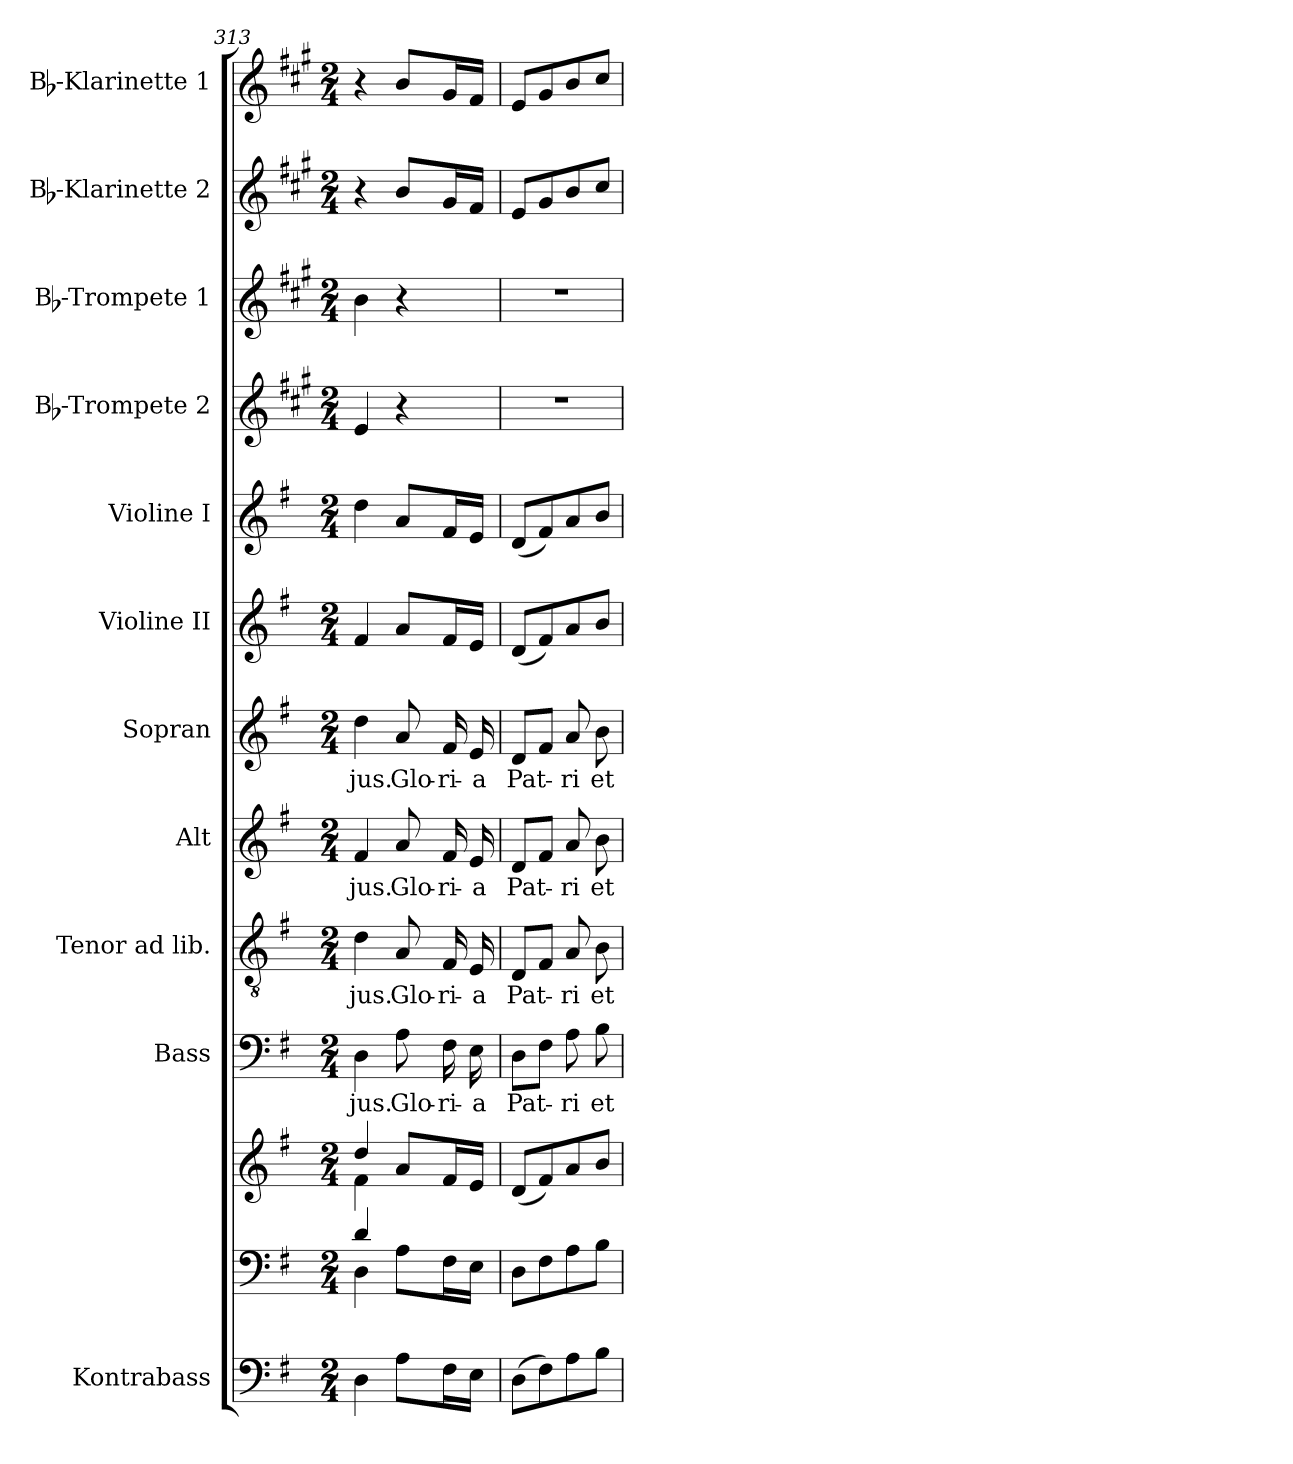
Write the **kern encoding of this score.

**kern	**kern	**kern	**kern	**text	**kern	**text	**kern	**text	**kern	**text	**kern	**kern	**kern	**kern	**kern	**kern
*part12	*part11	*part11	*part10	*part10	*part9	*part9	*part8	*part8	*part7	*part7	*part6	*part5	*part4	*part3	*part2	*part1
*staff13	*staff12	*staff11	*staff10	*staff10	*staff9	*staff9	*staff8	*staff8	*staff7	*staff7	*staff6	*staff5	*staff4	*staff3	*staff2	*staff1
*I"Kontrabass	*	*	*I"Bass	*	*I"Tenor ad lib.	*	*I"Alt	*	*I"Sopran	*	*I"Violine II	*I"Violine I	*I"Bb-Trompete 2	*I"Bb-Trompete 1	*I"Bb-Klarinette 2	*I"Bb-Klarinette 1
*I'Kb.	*	*	*I'B.	*	*I'T.	*	*I'A.	*	*I'S.	*	*I'Vl. II	*I'Vl. I	*I'Bb Trp. 2	*I'Bb Trp. 1	*I'Bb Kl. 2	*I'Bb Kl. 1
*clefF4	*clefF4	*clefG2	*clefF4	*	*clefGv2	*	*clefG2	*	*clefG2	*	*clefG2	*clefG2	*clefG2	*clefG2	*clefG2	*clefG2
*ITrd7c12	*	*	*	*	*	*	*	*	*	*	*	*	*ITrd1c2	*ITrd1c2	*ITrd1c2	*ITrd1c2
*k[f#]	*k[f#]	*k[f#]	*k[f#]	*	*k[f#]	*	*k[f#]	*	*k[f#]	*	*k[f#]	*k[f#]	*k[f#]	*k[f#]	*k[f#]	*k[f#]
*G:	*G:	*G:	*G:	*	*G:	*	*G:	*	*G:	*	*G:	*G:	*G:	*G:	*G:	*G:
*M2/4	*M2/4	*M2/4	*M2/4	*	*M2/4	*	*M2/4	*	*M2/4	*	*M2/4	*M2/4	*M2/4	*M2/4	*M2/4	*M2/4
=313	=313	=313	=313	=313	=313	=313	=313	=313	=313	=313	=313	=313	=313	=313	=313	=313
*	*^	*^	*	*	*	*	*	*	*	*	*	*	*	*	*	*
!	!	!	!	!	!	!LO:LY:b	!	!LO:LY:b	!	!LO:LY:b	!	!LO:LY:b	!	!	!	!	!	!
4DD\	4d/	4D\	4dd/	4f#\	4D\	-jus.	4d\	-jus.	4f#/	-jus.	4dd\	-jus.	4f#/	4dd\	4d/	4a\	4r	4r
!	!	!	!	!	!	!LO:LY:b	!	!LO:LY:b	!	!LO:LY:b	!	!LO:LY:b	!	!	!	!	!	!
8AA\L	4ryy	8A\L	8a/L	4ryy	8A\	Glo-	8A/	Glo-	8a/	Glo-	8a/	Glo-	8a/L	8a/L	4r	4r	8a/L	8a/L
!	!	!	!	!	!	!LO:LY:b	!	!LO:LY:b	!	!LO:LY:b	!	!LO:LY:b	!	!	!	!	!	!
16FF#\L	.	16F#\L	16f#/L	.	16F#\	-ri-	16F#/	-ri-	16f#/	-ri-	16f#/	-ri-	16f#/L	16f#/L	.	.	16f#/L	16f#/L
!	!	!	!	!	!	!LO:LY:b	!	!LO:LY:b	!	!LO:LY:b	!	!LO:LY:b	!	!	!	!	!	!
16EE\JJ	.	16E\JJ	16e/JJ	.	16E\	-a	16E/	-a	16e/	-a	16e/	-a	16e/JJ	16e/JJ	.	.	16e/JJ	16e/JJ
*	*	*	*v	*v	*	*	*	*	*	*	*	*	*	*	*	*	*	*
=314	=314	=314	=314	=314	=314	=314	=314	=314	=314	=314	=314	=314	=314	=314	=314	=314	=314
!	!	!	!	!	!LO:LY:b	!	!LO:LY:b	!	!LO:LY:b	!	!LO:LY:b	!	!	!	!	!	!
*	*v	*v	*	*	*	*	*	*	*	*	*	*	*	*	*	*	*
(>8DD\L	8D\L	(<8d/L	8D\L	Pat-	8D/L	Pat-	8d/L	Pat-	8d/L	Pat-	(<8d/L	(<8d/L	2r	2r	8d/L	8d/L
8FF#\)	8F#\	8f#/)	8F#\J	.	8F#/J	.	8f#/J	.	8f#/J	.	8f#/)	8f#/)	.	.	8f#/	8f#/
!	!	!	!	!LO:LY:b	!	!LO:LY:b	!	!LO:LY:b	!	!LO:LY:b	!	!	!	!	!	!
8AA\	8A\	8a/	8A\	-ri	8A/	-ri	8a/	-ri	8a/	-ri	8a/	8a/	.	.	8a/	8a/
!	!	!	!	!LO:LY:b	!	!LO:LY:b	!	!LO:LY:b	!	!LO:LY:b	!	!	!	!	!	!
8BB\J	8B\J	8b/J	8B\	et	8B\	et	8b\	et	8b\	et	8b/J	8b/J	.	.	8b/J	8b/J
=	=	=	=	=	=	=	=	=	=	=	=	=	=	=	=	=
*-	*-	*-	*-	*-	*-	*-	*-	*-	*-	*-	*-	*-	*-	*-	*-	*-
